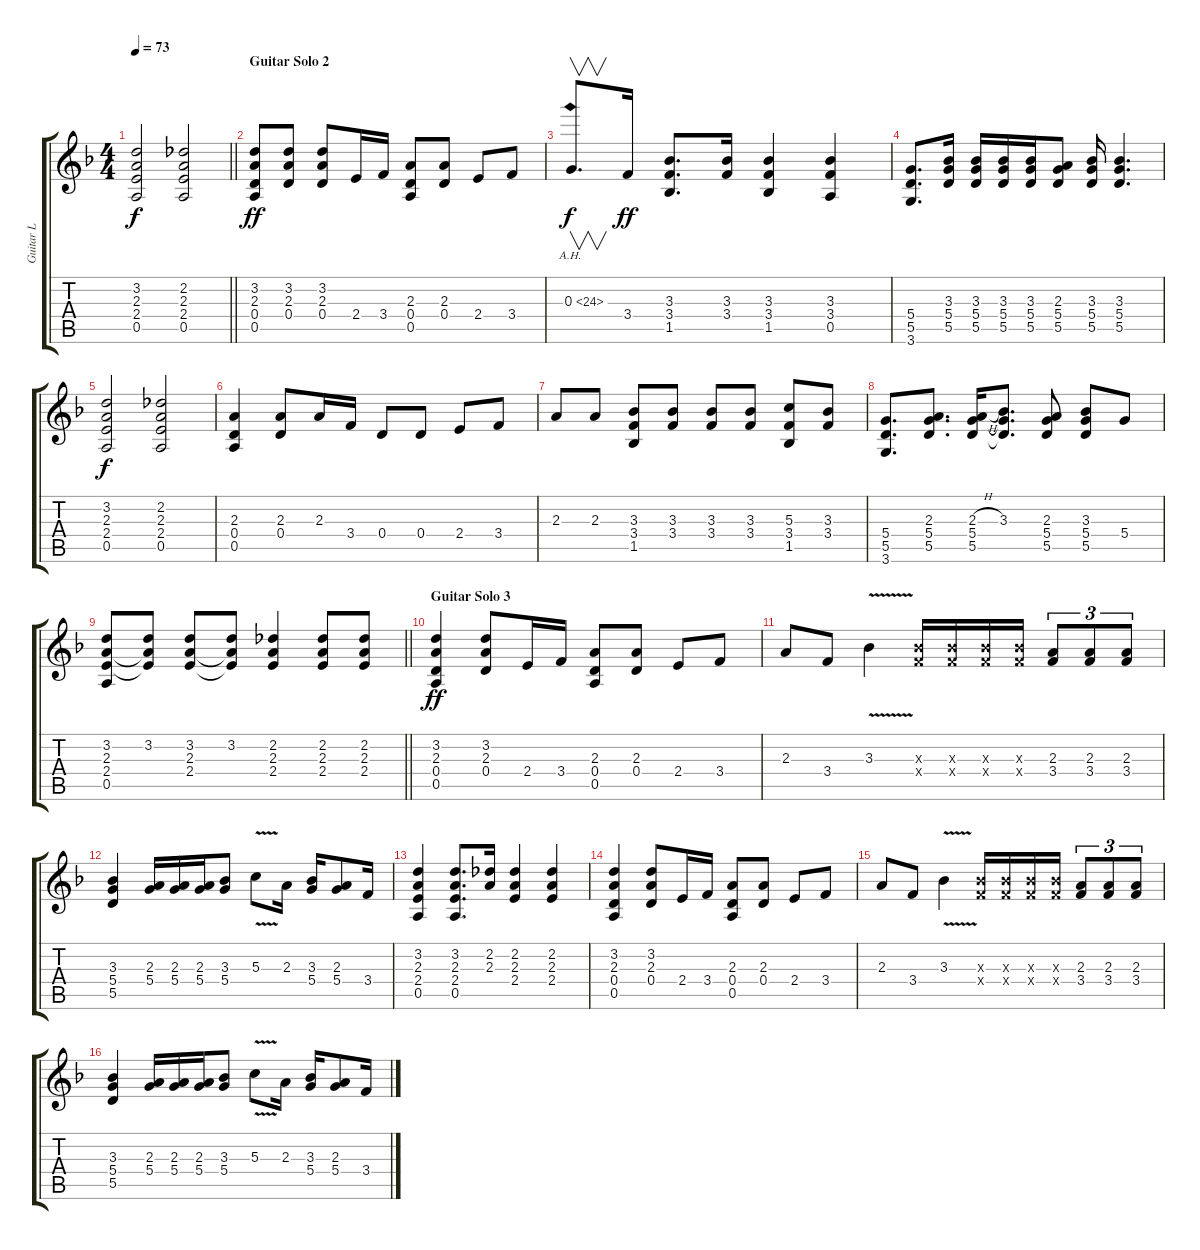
\track ("Guitar L" "Guitar L") {instrument distortionguitar}
\staff {score tabs}
\tuning (E4 B3 G3 D3 A2 E2) {hide}
\ts (4 4)
\tempo 73
\clef g2
\barLineRight lightlight
\ks f
(3.2 2.3 2.4 0.5).2{dy f} (2.2 2.3 2.4 0.5).2 |
\section ("" "Guitar Solo 2")
(3.2 2.3 0.4 0.5).8{dy ff} (3.2 2.3 0.4).8 (3.2 2.3 0.4).8 2.4.16 3.4.16 (2.3 0.4 0.5).8 (2.3 0.4).8 2.4.8 3.4.8 |
0.3{ah 24}.8{v d dy f} 3.4.16{dy ff} (3.3 3.4 1.5).8{d} (3.3 3.4).16 (3.3 3.4 1.5).4 (3.3 3.4 0.5).4 |
(5.4 5.5 3.6).8{d} (3.3 5.4 5.5).16 (3.3 5.4 5.5).16 (3.3 5.4 5.5).16 (3.3 5.4 5.5).16 (2.3 5.4 5.5).8 (3.3 5.4 5.5).16 (3.3 5.4 5.5).4{d} |
(3.2 2.3 2.4 0.5).2{dy f} (2.2 2.3 2.4 0.5).2 |
(2.3 0.4 0.5).4 (2.3 0.4).8 2.3.16 3.4.16 0.4.8 0.4.8 2.4.8 3.4.8 |
2.3.8 2.3.8 (3.3 3.4 1.5).8 (3.3 3.4).8 (3.3 3.4).8 (3.3 3.4).8 (5.3 3.4 1.5).8 (3.3 3.4).8 |
(5.4 5.5 3.6).8{d} (2.3 5.4 5.5).8{d} (2.3{h} 5.4 5.5).16 (3.3 5.4{t} 5.5{t}).8{d} (2.3 5.4 5.5).8 (3.3 5.4 5.5).8 5.4.8 |
\barLineRight lightlight
(3.2 2.3 2.4 0.5).8 (3.2 2.3{t} 2.4{t}).8 (3.2 2.3 2.4).8 (3.2 2.3{t} 2.4{t}).8 (2.2 2.3 2.4).4 (2.2 2.3 2.4).8 (2.2 2.3 2.4).8 |
\section ("" "Guitar Solo 3")
(3.2 2.3 0.4 0.5).4{dy ff} (3.2 2.3 0.4).8 2.4.16 3.4.16 (2.3 0.4 0.5).8 (2.3 0.4).8 2.4.8 3.4.8 |
2.3.8 3.4.8 3.3{v}.4 (3.3{x} 3.4{x}).16 (3.3{x} 3.4{x}).16 (3.3{x} 3.4{x}).16 (3.3{x} 3.4{x}).16 (2.3 3.4).8{tu (3 2)} (2.3 3.4).8{tu (3 2)} (2.3 3.4).8{tu (3 2)} |
(3.3 5.4 5.5).4 (2.3 5.4).16 (2.3 5.4).16 (2.3 5.4).16 (3.3 5.4).8 5.3{v}.8 2.3.16 (3.3 5.4).16 (2.3 5.4).8 3.4.16 |
(3.2 2.3 2.4 0.5).4 (3.2 2.3 2.4 0.5).8{d} (2.2 2.3).16 (2.2 2.3 2.4).4 (2.2 2.3 2.4).4 |
(3.2 2.3 0.4 0.5).4 (3.2 2.3 0.4).8 2.4.16 3.4.16 (2.3 0.4 0.5).8 (2.3 0.4).8 2.4.8 3.4.8 |
2.3.8 3.4.8 3.3{v}.4 (3.3{x} 3.4{x}).16 (3.3{x} 3.4{x}).16 (3.3{x} 3.4{x}).16 (3.3{x} 3.4{x}).16 (2.3 3.4).8{tu (3 2)} (2.3 3.4).8{tu (3 2)} (2.3 3.4).8{tu (3 2)} |
(3.3 5.4 5.5).4 (2.3 5.4).16 (2.3 5.4).16 (2.3 5.4).16 (3.3 5.4).8 5.3{v}.8 2.3.16 (3.3 5.4).16 (2.3 5.4).8 3.4.16
